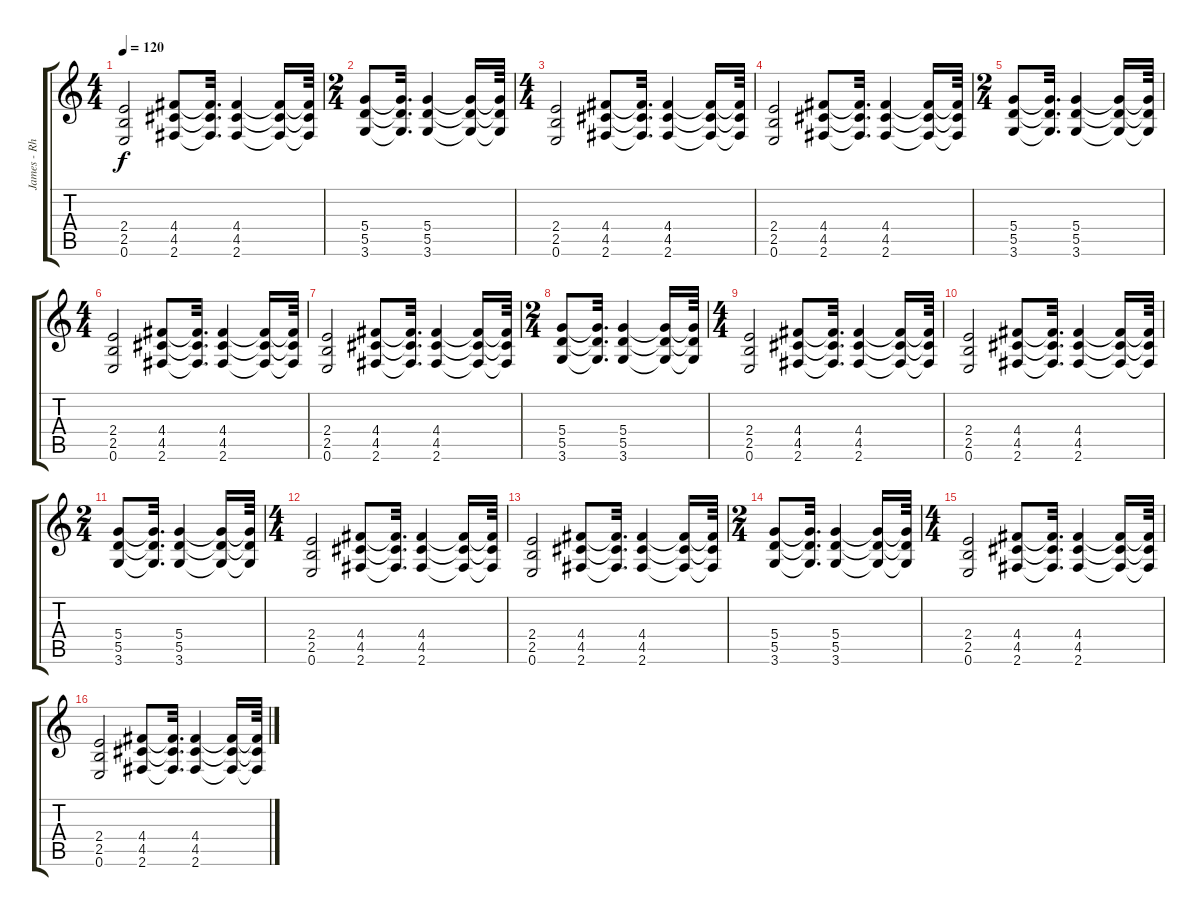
\track ("James - Rhythm" "James - Rh") {instrument distortionguitar}
\staff {score tabs}
\tuning (E4 B3 G3 D3 A2 E2) {hide}
\ts (4 4)
\tempo 120
\clef g2
\ks c
(2.4 2.5 0.6).2{dy f} (4.4 4.5 2.6).8 (4.4{t} 4.5{t} 2.6{t}).32{d} (4.4 4.5 2.6).4 (4.4{t} 4.5{t} 2.6{t}).16 (4.4{t} 4.5{t} 2.6{t}).64 |
\ts (2 4)
(5.4 5.5 3.6).8 (5.4{t} 5.5{t} 3.6{t}).32{d} (5.4 5.5 3.6).4 (5.4{t} 5.5{t} 3.6{t}).16 (5.4{t} 5.5{t} 3.6{t}).64 |
\ts (4 4)
(2.4 2.5 0.6).2 (4.4 4.5 2.6).8 (4.4{t} 4.5{t} 2.6{t}).32{d} (4.4 4.5 2.6).4 (4.4{t} 4.5{t} 2.6{t}).16 (4.4{t} 4.5{t} 2.6{t}).64 |
(2.4 2.5 0.6).2 (4.4 4.5 2.6).8 (4.4{t} 4.5{t} 2.6{t}).32{d} (4.4 4.5 2.6).4 (4.4{t} 4.5{t} 2.6{t}).16 (4.4{t} 4.5{t} 2.6{t}).64 |
\ts (2 4)
(5.4 5.5 3.6).8 (5.4{t} 5.5{t} 3.6{t}).32{d} (5.4 5.5 3.6).4 (5.4{t} 5.5{t} 3.6{t}).16 (5.4{t} 5.5{t} 3.6{t}).64 |
\ts (4 4)
(2.4 2.5 0.6).2 (4.4 4.5 2.6).8 (4.4{t} 4.5{t} 2.6{t}).32{d} (4.4 4.5 2.6).4 (4.4{t} 4.5{t} 2.6{t}).16 (4.4{t} 4.5{t} 2.6{t}).64 |
(2.4 2.5 0.6).2 (4.4 4.5 2.6).8 (4.4{t} 4.5{t} 2.6{t}).32{d} (4.4 4.5 2.6).4 (4.4{t} 4.5{t} 2.6{t}).16 (4.4{t} 4.5{t} 2.6{t}).64 |
\ts (2 4)
(5.4 5.5 3.6).8 (5.4{t} 5.5{t} 3.6{t}).32{d} (5.4 5.5 3.6).4 (5.4{t} 5.5{t} 3.6{t}).16 (5.4{t} 5.5{t} 3.6{t}).64 |
\ts (4 4)
(2.4 2.5 0.6).2 (4.4 4.5 2.6).8 (4.4{t} 4.5{t} 2.6{t}).32{d} (4.4 4.5 2.6).4 (4.4{t} 4.5{t} 2.6{t}).16 (4.4{t} 4.5{t} 2.6{t}).64 |
(2.4 2.5 0.6).2 (4.4 4.5 2.6).8 (4.4{t} 4.5{t} 2.6{t}).32{d} (4.4 4.5 2.6).4 (4.4{t} 4.5{t} 2.6{t}).16 (4.4{t} 4.5{t} 2.6{t}).64 |
\ts (2 4)
(5.4 5.5 3.6).8 (5.4{t} 5.5{t} 3.6{t}).32{d} (5.4 5.5 3.6).4 (5.4{t} 5.5{t} 3.6{t}).16 (5.4{t} 5.5{t} 3.6{t}).64 |
\ts (4 4)
(2.4 2.5 0.6).2 (4.4 4.5 2.6).8 (4.4{t} 4.5{t} 2.6{t}).32{d} (4.4 4.5 2.6).4 (4.4{t} 4.5{t} 2.6{t}).16 (4.4{t} 4.5{t} 2.6{t}).64 |
(2.4 2.5 0.6).2 (4.4 4.5 2.6).8 (4.4{t} 4.5{t} 2.6{t}).32{d} (4.4 4.5 2.6).4 (4.4{t} 4.5{t} 2.6{t}).16 (4.4{t} 4.5{t} 2.6{t}).64 |
\ts (2 4)
(5.4 5.5 3.6).8 (5.4{t} 5.5{t} 3.6{t}).32{d} (5.4 5.5 3.6).4 (5.4{t} 5.5{t} 3.6{t}).16 (5.4{t} 5.5{t} 3.6{t}).64 |
\ts (4 4)
(2.4 2.5 0.6).2 (4.4 4.5 2.6).8 (4.4{t} 4.5{t} 2.6{t}).32{d} (4.4 4.5 2.6).4 (4.4{t} 4.5{t} 2.6{t}).16 (4.4{t} 4.5{t} 2.6{t}).64 |
(2.4 2.5 0.6).2 (4.4 4.5 2.6).8 (4.4{t} 4.5{t} 2.6{t}).32{d} (4.4 4.5 2.6).4 (4.4{t} 4.5{t} 2.6{t}).16 (4.4{t} 4.5{t} 2.6{t}).64
